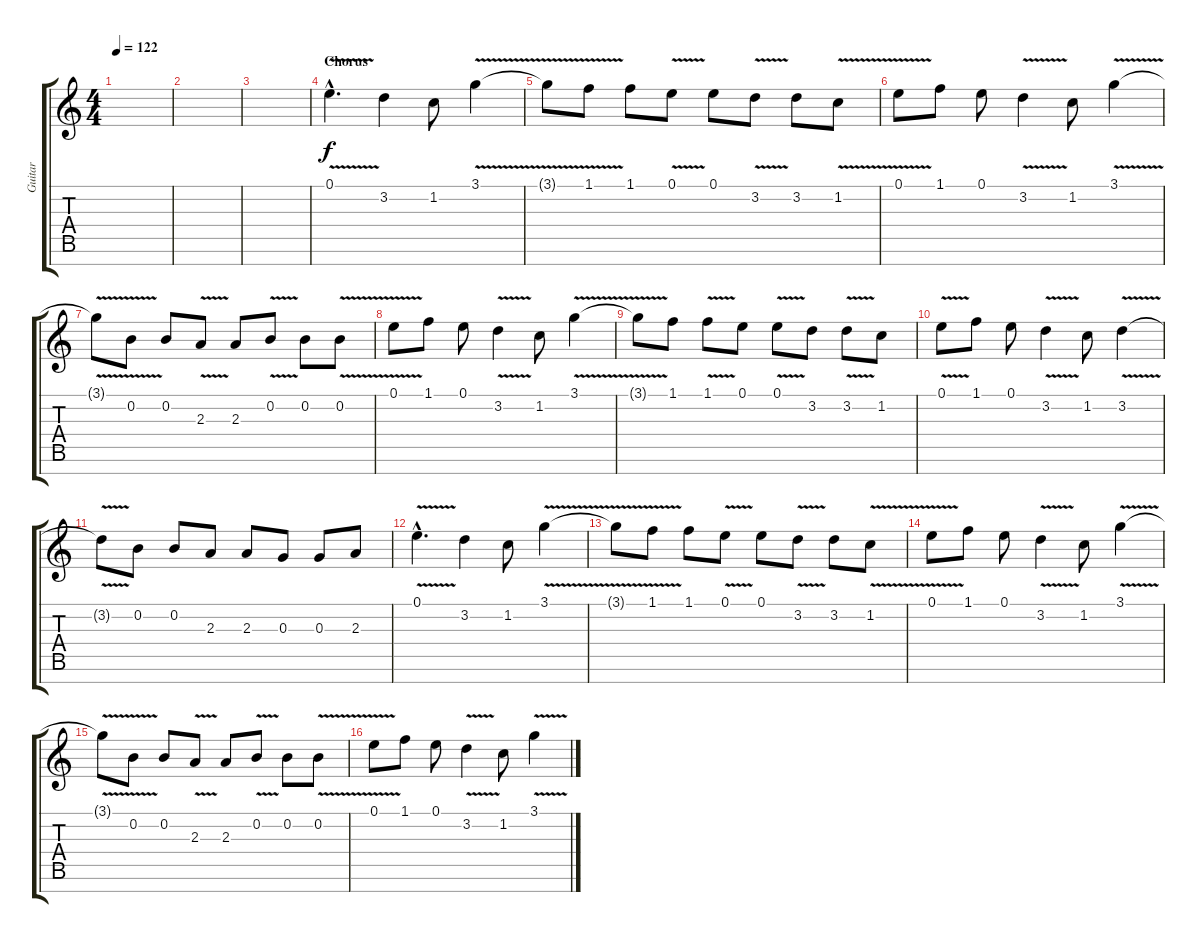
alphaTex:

\track ("Guitar" "Guitar") {instrument electricguitarjazz}
\staff {score tabs}
\tuning (E4 B3 G3 D3 A2 E2 B1) {hide}
\ts (4 4)
\tempo 122
\clef g2
\ks c
|
|
|
\section ("" "Chorus")
0.1{v hac}.4{d} 3.2.4 1.2.8 3.1{v}.4 |
3.1{t}.8 1.1{v}.8 1.1.8 0.1{v}.8 0.1.8 3.2{v}.8 3.2.8 1.2{v}.8 |
0.1{v}.8 1.1.8 0.1.8 3.2{v}.4 1.2.8 3.1{v}.4 |
3.1{t}.8 0.2{v}.8 0.2.8 2.3{v}.8 2.3.8 0.2{v}.8 0.2.8 0.2{v}.8 |
0.1{v}.8 1.1.8 0.1.8 3.2{v}.4 1.2.8 3.1{v}.4 |
3.1{t}.8 1.1.8 1.1{v}.8 0.1.8 0.1{v}.8 3.2.8 3.2{v}.8 1.2.8 |
0.1{v}.8 1.1.8 0.1.8 3.2{v}.4 1.2.8 3.2{v}.4 |
3.2{t}.8 0.2.8 0.2.8 2.3.8 2.3.8 0.3.8 0.3.8 2.3.8 |
0.1{v hac}.4{d} 3.2.4 1.2.8 3.1{v}.4 |
3.1{t}.8 1.1{v}.8 1.1.8 0.1{v}.8 0.1.8 3.2{v}.8 3.2.8 1.2{v}.8 |
0.1{v}.8 1.1.8 0.1.8 3.2{v}.4 1.2.8 3.1{v}.4 |
3.1{t}.8 0.2{v}.8 0.2.8 2.3{v}.8 2.3.8 0.2{v}.8 0.2.8 0.2{v}.8 |
0.1{v}.8 1.1.8 0.1.8 3.2{v}.4 1.2.8 3.1{v}.4
